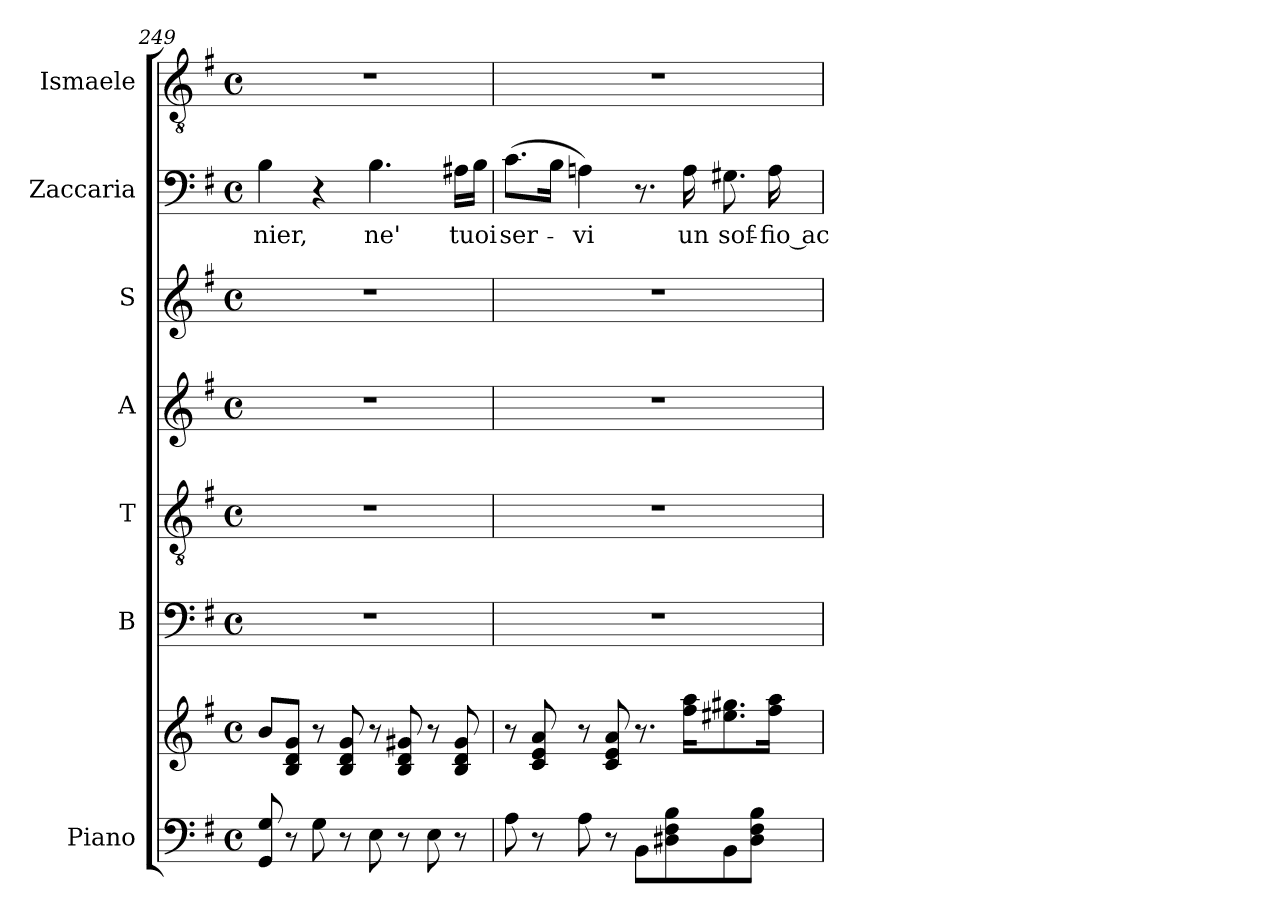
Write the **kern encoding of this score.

**kern	**kern	**kern	**kern	**kern	**kern	**kern	**text	**kern
*part7	*part7	*part6	*part5	*part4	*part3	*part2	*part2	*part1
*staff8	*staff7	*staff6	*staff5	*staff4	*staff3	*staff2	*staff2	*staff1
*I"Piano	*	*I"B	*I"T	*I"A	*I"S	*I"Zaccaria	*	*I"Ismaele
*I'Pno	*	*I'B	*I'T	*I'A	*I'S	*	*	*
*clefF4	*clefG2	*clefF4	*clefGv2	*clefG2	*clefG2	*clefF4	*	*clefGv2
*k[f#]	*k[f#]	*k[f#]	*k[f#]	*k[f#]	*k[f#]	*k[f#]	*	*k[f#]
*M4/4	*M4/4	*M4/4	*M4/4	*M4/4	*M4/4	*M4/4	*	*M4/4
*met(c)	*met(c)	*met(c)	*met(c)	*met(c)	*met(c)	*met(c)	*	*met(c)
=249	=249	=249	=249	=249	=249	=249	=249	=249
!	!	!	!	!	!	!	!LO:LY:b	!
8GG/ 8G/	8b/L	1r	1r	1r	1r	4B\	-nier,	1r
8r	8B/ 8d/ 8g/J	.	.	.	.	.	.	.
8G\	8r	.	.	.	.	4r	.	.
8r	8B/ 8d/ 8g/	.	.	.	.	.	.	.
!	!	!	!	!	!	!	!LO:LY:b	!
8E\	8r	.	.	.	.	4.B\	ne'	.
8r	8B/ 8d/ 8g#X/	.	.	.	.	.	.	.
8E\	8r	.	.	.	.	.	.	.
!	!	!	!	!	!	!	!LO:LY:b	!
8r	8B/ 8d/ 8g#/	.	.	.	.	16A#X\LL	tuoi	.
.	.	.	.	.	.	16B\JJ	.	.
!!LO:LB:g=z
=250	=250	=250	=250	=250	=250	=250	=250	=250
!	!	!	!	!	!	!	!LO:LY:b	!
8A\	8r	1r	1r	1r	1r	(8.c\L	ser-	1r
8r	8c/ 8e/ 8a/	.	.	.	.	.	.	.
.	.	.	.	.	.	16B\Jk	.	.
!	!	!	!	!	!	!	!LO:LY:b	!
8A\	8r	.	.	.	.	4An\)	-vi	.
8r	8c/ 8e/ 8a/	.	.	.	.	.	.	.
8BB\L	8.r	.	.	.	.	8.r	.	.
8D#X\ 8F#\ 8B\	.	.	.	.	.	.	.	.
!	!	!	!	!	!	!	!LO:LY:b	!
.	16ff#\ 16aa\KL	.	.	.	.	16A\	un	.
!	!	!	!	!	!	!	!LO:LY:b	!
8BB\	8.ee#X\ 8.gg#X\	.	.	.	.	8.G#X\	sof-	.
8D#\ 8F#\ 8B\J	.	.	.	.	.	.	.	.
!	!	!	!	!	!	!	!LO:LY:b	!
.	16ff#\ 16aa\Jk	.	.	.	.	16A\	-fio ac-	.
=	=	=	=	=	=	=	=	=
*-	*-	*-	*-	*-	*-	*-	*-	*-
